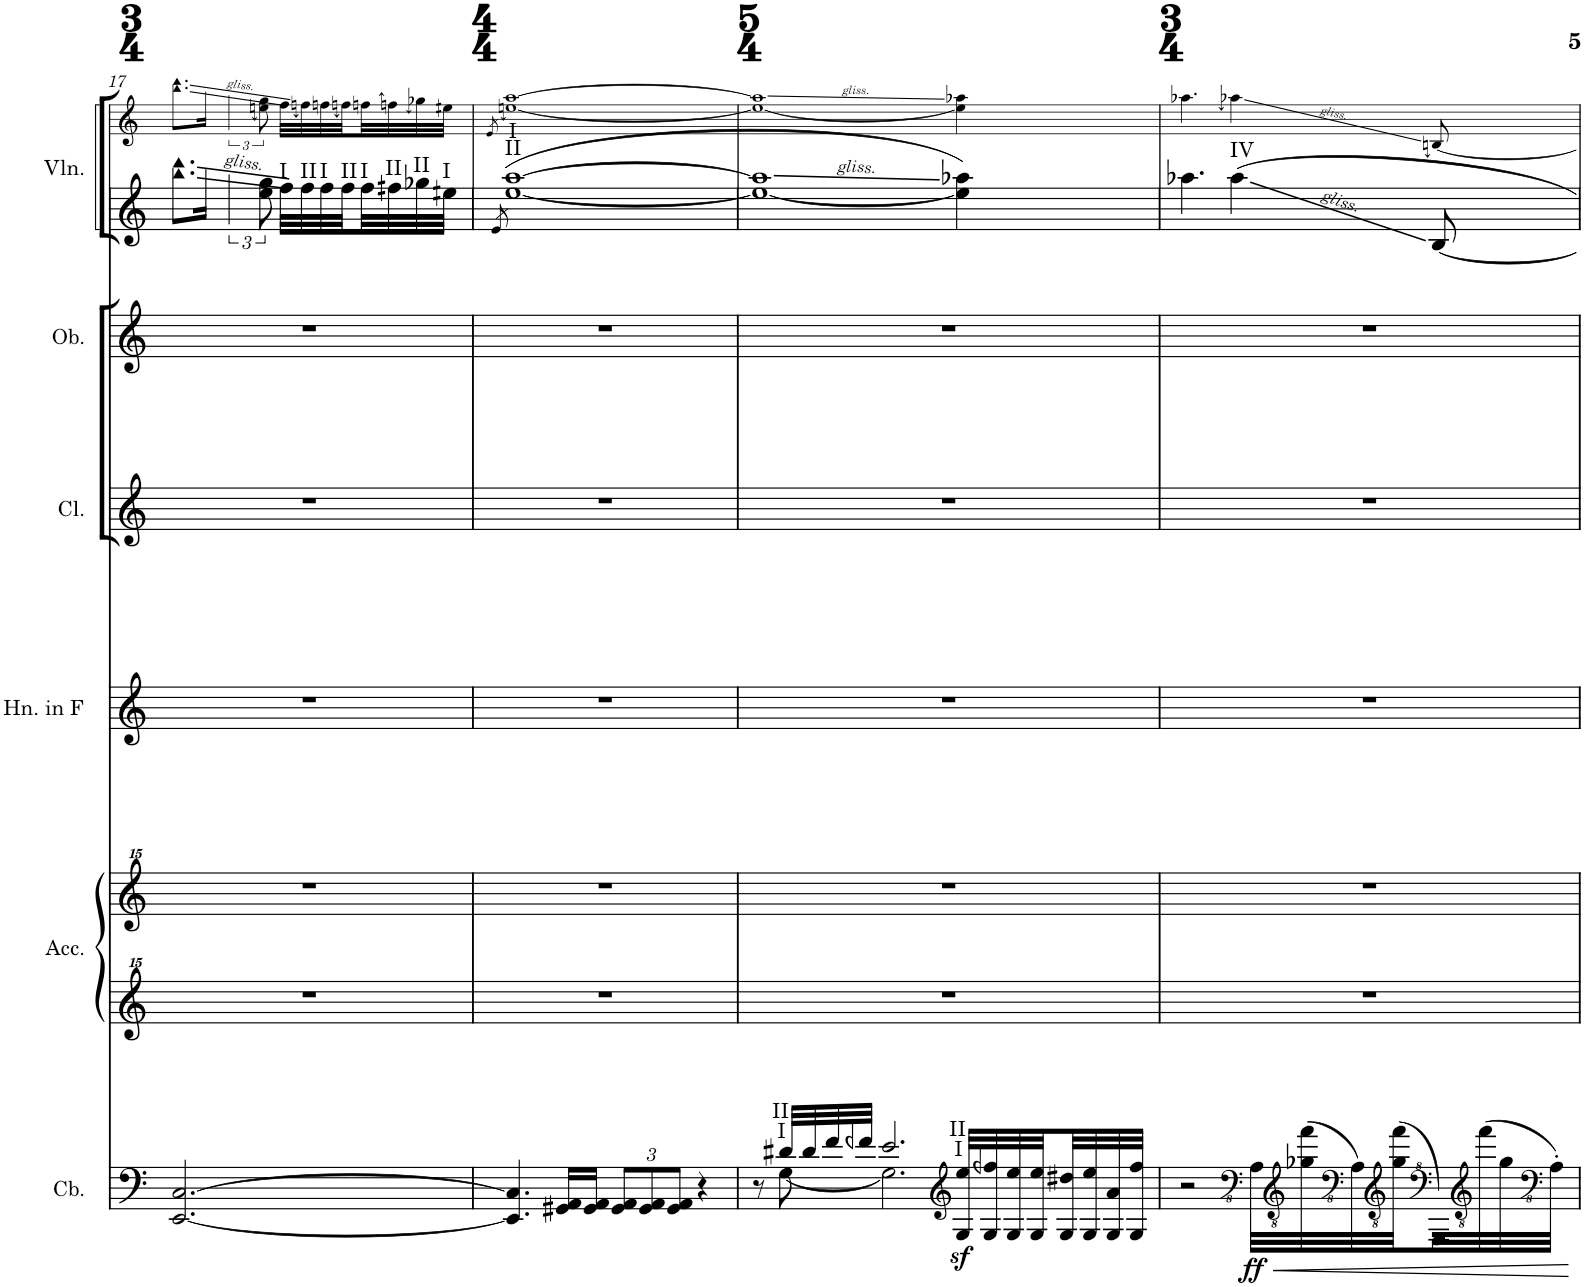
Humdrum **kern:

**kern	**dynam	**kern	**kern	**kern	**kern	**kern	**kern	**kern
*part6	*part6	*part5	*part5	*part4	*part3	*part2	*part1	*part1
*staff8	*staff8	*staff7	*staff6	*staff5	*staff4	*staff3	*staff2	*staff1
*I"Contrabass	*	*I"Accordion	*	*I"Horn in F	*I"Clarinet	*I"Oboe	*I"Solo Violin	*
*I'Cb.	*	*I'Acc.	*	*I'Hn. in F	*I'Cl.	*I'Ob.	*I'Vln.	*
!!LO:PB:g=z
*clefF4	*	*clefG^^2	*clefG^^2	*clefG2	*clefG2	*clefG2	*clefG2	*clefG2
*Trd7c12	*	*	*	*Trd4c7	*Trd1c2	*	*	*
*k[]	*	*k[]	*k[]	*k[]	*k[]	*k[]	*k[]	*k[]
*M3/4	*	*M3/4	*M3/4	*M3/4	*M3/4	*M3/4	*M3/4	*M3/4
=17	=17	=17	=17	=17	=17	=17	=17	=17
[2.EE/ [2.C/	.	2.r	2.r	2.r	2.r	2.r	8.ee\ 8.gg\L	8.ee\ 8.gg\L
.	.	.	.	.	.	.	16gg\ 16ccc\Jk	16gg\ 16ccc\Jk
.	.	.	.	.	.	.	6ff\ 6bb\	6ff\ 6bb\
.	.	.	.	.	.	.	12ee\ 12gg\	12een\ 12gg\
!	!	!	!	!	!	!	!LO:TX:a:t=I	!
.	.	.	.	.	.	.	32ff\LLL	32ff\LLL
!	!	!	!	!	!	!	!LO:TX:a:t=II	!
.	.	.	.	.	.	.	32ff\	32ffn\
!	!	!	!	!	!	!	!LO:TX:a:t=I	!
.	.	.	.	.	.	.	32ff\	32ffn\
!	!	!	!	!	!	!	!LO:TX:a:t=II	!
.	.	.	.	.	.	.	32ff\	32ffn\
!	!	!	!	!	!	!	!LO:TX:a:t=I	!
.	.	.	.	.	.	.	32ff\	32ffn\
!	!	!	!	!	!	!	!LO:TX:a:t=II	!
.	.	.	.	.	.	.	32ffn\	32ffn\
!	!	!	!	!	!	!	!LO:TX:a:t=II	!
.	.	.	.	.	.	.	32gg-X\	32ggn\
!	!	!	!	!	!	!	!LO:TX:a:t=I	!
.	.	.	.	.	.	.	32een\JJJ	32een\JJJ
=18	=18	=18	=18	=18	=18	=18	=18	=18
*M4/4	*	*M4/4	*M4/4	*M4/4	*M4/4	*M4/4	*M4/4	*M4/4
.	.	.	.	.	.	.	8qe/	8qe/
!	!	!	!	!	!	!	!LO:TX:a:t=I	!
!	!	!	!	!	!	!	!LO:TX:a:t=II	!
4.EE/] 4.C/]	.	1r	1r	1r	1r	1r	[1ee [1aa	[1een [1aa
16GG#X/ 16AA/LL	.	.	.	.	.	.	.	.
16GG#/ 16AA/JJ	.	.	.	.	.	.	.	.
*Xbrackettup	*	*	*	*	*	*	*	*
12GG#/ 12AA/L	.	.	.	.	.	.	.	.
12GG#/ 12AA/	.	.	.	.	.	.	.	.
12GG#/ 12AA/J	.	.	.	.	.	.	.	.
4r	.	.	.	.	.	.	.	.
=19	=19	=19	=19	=19	=19	=19	=19	=19
*M5/4	*	*M5/4	*M5/4	*M5/4	*M5/4	*M5/4	*M5/4	*M5/4
*^	*	*	*	*	*	*	*	*
8r	8ryy	.	4%5r	4%5r	4%5r	4%5r	4%5r	1ee_ 1aa]	1ee_ 1aa]
!LO:TX:a:t=I	!	!	!	!	!	!	!	!	!
!LO:TX:a:t=II	!	!	!	!	!	!	!	!	!
32d#X/LLL	[8G\	.	.	.	.	.	.	.	.
32d#/	.	.	.	.	.	.	.	.	.
32f/	.	.	.	.	.	.	.	.	.
32fn/JJJ	.	.	.	.	.	.	.	.	.
2.e/	2.G\]	.	.	.	.	.	.	.	.
*clefG2	*	*	*	*	*	*	*	*	*
!LO:TX:a:t=I	!	!	!	!	!	!	!	!	!
!LO:TX:a:t=II	!	!	!	!	!	!	!	!	!
!	!	!LO:DY:b	!	!	!	!	!	!	!
32G/ 32ee/LLL	4ryy	sf	.	.	.	.	.	4ee\] 4aa-X\	4ee\] 4aa-X\
32G/ 32ffn/	.	.	.	.	.	.	.	.	.
32G/ 32ee/	.	.	.	.	.	.	.	.	.
32G/ 32ee/	.	.	.	.	.	.	.	.	.
32G/ 32dd#X/	.	.	.	.	.	.	.	.	.
32G/ 32ee/	.	.	.	.	.	.	.	.	.
32G/ 32a/	.	.	.	.	.	.	.	.	.
32G/ 32ff/JJJ	.	.	.	.	.	.	.	.	.
*v	*v	*	*	*	*	*	*	*	*
=20	=20	=20	=20	=20	=20	=20	=20	=20
*M3/4	*	*M3/4	*M3/4	*M3/4	*M3/4	*M3/4	*M3/4	*M3/4
2r	.	2.r	2.r	2.r	2.r	2.r	4.aa-X\	4.aa-X\
!	!	!	!	!	!	!	!LO:TX:a:t=IV	!
.	.	.	.	.	.	.	4aa-\	4aan\
*clefFv4	*	*	*	*	*	*	*	*
!	!LO:DY:b	!	!	!	!	!	!	!
32AA\LLL	ff	.	.	.	.	.	.	.
*clefGv2	*	*	*	*	*	*	*	*
(32g-X\ 32ff\	.	.	.	.	.	.	.	.
*clefFv4	*	*	*	*	*	*	*	*
32AA\)	.	.	.	.	.	.	.	.
*clefGv2	*	*	*	*	*	*	*	*
(32g-\ 32ff\	.	.	.	.	.	.	.	.
*clefF^4	*	*	*	*	*	*	*	*
32AA\)	.	.	.	.	.	.	[8B/	[8Bn/
*clefGv2	*	*	*	*	*	*	*	*
(32ff\	.	.	.	.	.	.	.	.
32g-\	.	.	.	.	.	.	.	.
*clefFv4	*	*	*	*	*	*	*	*
32AA'\JJJ)	.	.	.	.	.	.	.	.
=	=	=	=	=	=	=	=	=
*-	*-	*-	*-	*-	*-	*-	*-	*-
